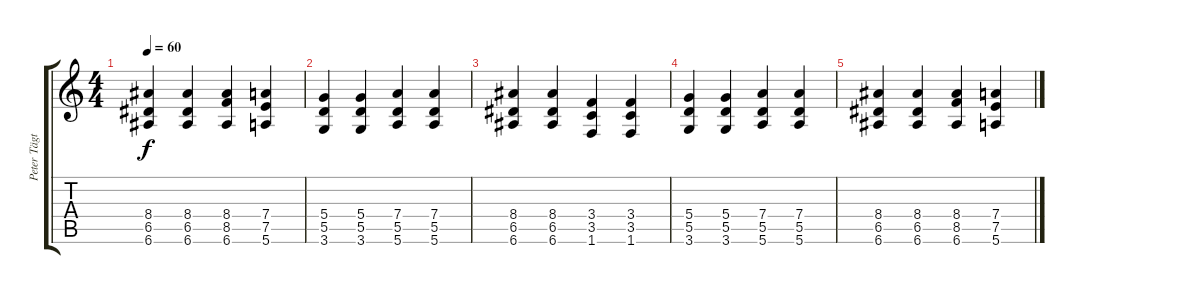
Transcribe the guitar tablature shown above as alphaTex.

\track ("Peter Tägtgren (Rhythm)" "Peter Tägt") {instrument overdrivenguitar}
\staff {score tabs}
\tuning (E4 B3 G3 D3 A2 E2) {hide}
\ts (4 4)
\tempo 60
\clef g2
\ks c
(8.4 6.5 6.6).4{dy f} (8.4 6.5 6.6).4 (8.4 8.5 6.6).4 (7.4 7.5 5.6).4 |
(5.4 5.5 3.6).4 (5.4 5.5 3.6).4 (7.4 5.5 5.6).4 (7.4 5.5 5.6).4 |
(8.4 6.5 6.6).4 (8.4 6.5 6.6).4 (3.4 3.5 1.6).4 (3.4 3.5 1.6).4 |
(5.4 5.5 3.6).4 (5.4 5.5 3.6).4 (7.4 5.5 5.6).4 (7.4 5.5 5.6).4 |
(8.4 6.5 6.6).4 (8.4 6.5 6.6).4 (8.4 8.5 6.6).4 (7.4 7.5 5.6).4
